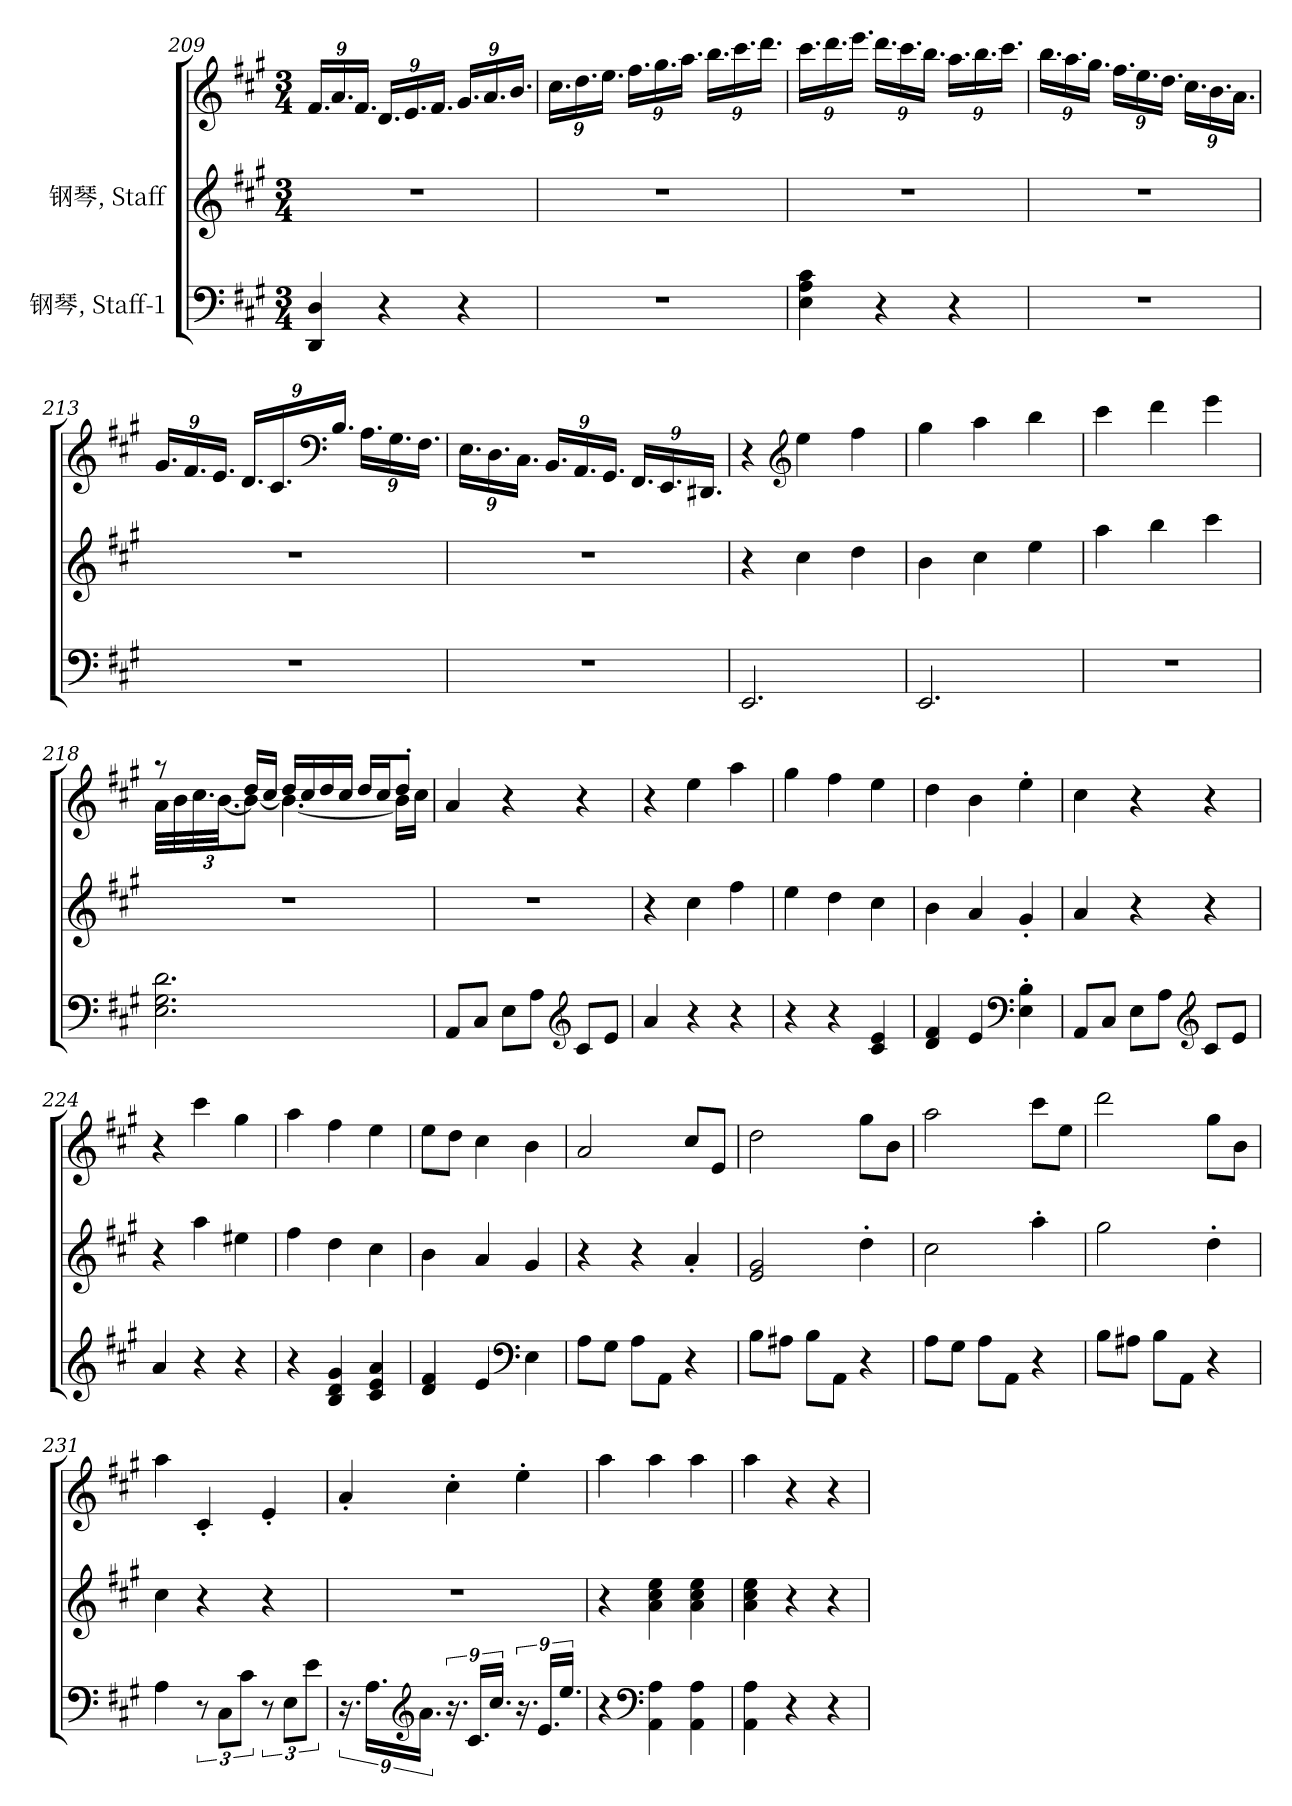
**kern	**kern	**kern
*part2	*part1	*part1
*staff3	*staff2	*staff1
*I"钢琴, Staff-1	*I"钢琴, Staff	*
*clefF4	*clefG2	*clefG2
*k[f#c#g#]	*k[f#c#g#]	*k[f#c#g#]
*M3/4	*M3/4	*M3/4
*	*	*Xbrackettup
=209	=209	=209
4DD/ 4D/	2.r	18.f#/LL
.	.	18.a/
.	.	18.f#/JJ
4r	.	18.d/LL
.	.	18.e/
.	.	18.f#/JJ
4r	.	18.g#/LL
.	.	18.a/
.	.	18.b/JJ
=210	=210	=210
2.r	2.r	18.cc#\LL
.	.	18.dd\
.	.	18.ee\JJ
.	.	18.ff#\LL
.	.	18.gg#\
.	.	18.aa\JJ
.	.	18.bb\LL
.	.	18.ccc#\
.	.	18.ddd\JJ
!!LO:LB:g=z
=211	=211	=211
4E\ 4A\ 4c#\	2.r	18.ccc#\LL
.	.	18.ddd\
.	.	18.eee\JJ
4r	.	18.ddd\LL
.	.	18.ccc#\
.	.	18.bb\JJ
4r	.	18.aa\LL
.	.	18.bb\
.	.	18.ccc#\JJ
=212	=212	=212
2.r	2.r	18.bb\LL
.	.	18.aa\
.	.	18.gg#\JJ
.	.	18.ff#\LL
.	.	18.ee\
.	.	18.dd\JJ
.	.	18.cc#\LL
.	.	18.b\
.	.	18.a\JJ
!!LO:LB:g=z
=213	=213	=213
2.r	2.r	18.g#/LL
.	.	18.f#/
.	.	18.e/JJ
.	.	18.d/LL
.	.	18.c#/
*	*	*clefF4
.	.	18.B/JJ
.	.	18.A\LL
.	.	18.G#\
.	.	18.F#\JJ
=214	=214	=214
2.r	2.r	18.E\LL
.	.	18.D\
.	.	18.C#\JJ
.	.	18.BB/LL
.	.	18.AA/
.	.	18.GG#/JJ
.	.	18.FF#/LL
.	.	18.EE/
.	.	18.DD#X/JJ
=215	=215	=215
2.EE/	4r	4r
*	*	*clefG2
.	4cc#\	4ee\
.	4dd\	4ff#\
=216	=216	=216
2.EE/	4b\	4gg#\
.	4cc#\	4aa\
.	4ee\	4bb\
!!LO:LB:g=z
=217	=217	=217
2.r	4aa\	4ccc#\
.	4bb\	4ddd\
.	4ccc#\	4eee\
=218	=218	=218
*	*	*^
2.E\ 2.G#\ 2.d\	2.r	8r	32a\LLL
.	.	.	32b\
.	.	.	48.cc#\
.	.	.	[48.b\JJ
.	.	16dd/LL	8b\J_
.	.	16cc#/JJ	.
.	.	16dd/LL	4.b\_
.	.	16cc#/	.
.	.	16dd/	.
.	.	16cc#/JJ	.
.	.	16dd/LL	.
.	.	16cc#/J	.
.	.	8dd'/J	16b\LL]
.	.	.	16cc#\JJ
*	*	*v	*v
=219	=219	=219
8AA/L	2.r	4a/
8C#/J	.	.
8E\L	.	4r
8A\J	.	.
*clefG2	*	*
8c#/L	.	4r
8e/J	.	.
=220	=220	=220
4a/	4r	4r
4r	4cc#\	4ee\
4r	4ff#\	4aa\
=221	=221	=221
4r	4ee\	4gg#\
4r	4dd\	4ff#\
4c#/ 4e/	4cc#\	4ee\
!!LO:PB:g=z
=222	=222	=222
4d/ 4f#/	4b\	4dd\
4e/	4a/	4b\
*clefF4	*	*
4E\' 4B\'	4g#'/	4ee'\
=223	=223	=223
8AA/L	4a/	4cc#\
8C#/J	.	.
8E\L	4r	4r
8A\J	.	.
*clefG2	*	*
8c#/L	4r	4r
8e/J	.	.
=224	=224	=224
4a/	4r	4r
4r	4aa\	4ccc#\
4r	4ee#X\	4gg#\
=225	=225	=225
4r	4ff#\	4aa\
4B/ 4d/ 4g#/	4dd\	4ff#\
4c#/ 4e/ 4a/	4cc#\	4ee\
=226	=226	=226
4d/ 4f#/	4b\	8ee\L
.	.	8dd\J
4e/	4a/	4cc#\
*clefF4	*	*
4E\	4g#/	4b\
=227	=227	=227
8A\L	4r	2a/
8G#\J	.	.
8A\L	4r	.
8AA\J	.	.
4r	4a'/	8cc#/L
.	.	8e/J
!!LO:LB:g=z
=228	=228	=228
8B\L	2e/ 2g#/	2dd\
8A#X\J	.	.
8B\L	.	.
8AA\J	.	.
4r	4dd'\	8gg#\L
.	.	8b\J
=229	=229	=229
8A\L	2cc#\	2aa\
8G#\J	.	.
8A\L	.	.
8AA\J	.	.
4r	4aa'\	8ccc#\L
.	.	8ee\J
=230	=230	=230
8B\L	2gg#\	2ddd\
8A#X\J	.	.
8B\L	.	.
8AA\J	.	.
4r	4dd'\	8gg#\L
.	.	8b\J
=231	=231	=231
4A\	4cc#\	4aa\
12r	4r	4c#'/
12C#\L	.	.
12c#\J	.	.
12r	4r	4e'/
12E\L	.	.
12e\J	.	.
!!LO:LB:g=z
=232	=232	=232
18.r	2.r	4a'/
18.A\LL	.	.
*clefG2	*	*
18.a\JJ	.	.
18.r	.	4cc#'\
18.c#/LL	.	.
18.cc#/JJ	.	.
18.r	.	4ee'\
18.e/LL	.	.
18.ee/JJ	.	.
=233	=233	=233
4r	4r	4aa\
*clefF4	*	*
4AA\ 4A\	4a\ 4cc#\ 4ee\	4aa\
4AA\ 4A\	4a\ 4cc#\ 4ee\	4aa\
=234	=234	=234
4AA\ 4A\	4a\ 4cc#\ 4ee\	4aa\
4r	4r	4r
4r	4r	4r
=	=	=
*-	*-	*-
